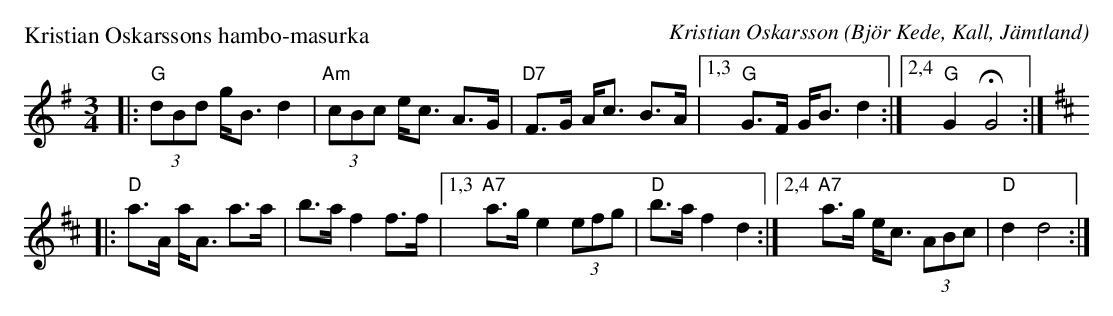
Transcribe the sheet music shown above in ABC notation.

X:1
P: Kristian Oskarssons hambo-masurka
C: Kristian Oskarsson
O: Bj\"or Kede, Kall, J\"amtland
M: 3/4
L: 1/8
K: G
|: "G"(3dBd g<B d2 | "Am"(3cBc e<c A>G | "D7"F>G A<c B>A |1,3 "G"G>F G<B d2 :|2,4 "G"G2 HG4 :|
K: D
|: "D" a>A a<A a>a | b>a f2 f>f |1,3 "A7"a>g e2 (3efg | "D"b>a f2 d2 :|2,4 "A7"a>g e<c (3ABc | "D"d2 d4 :|
